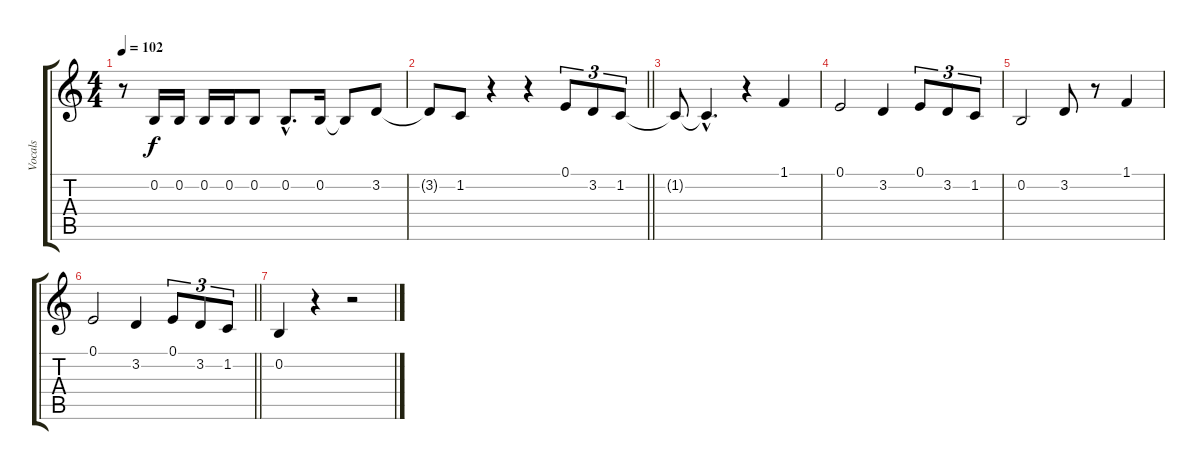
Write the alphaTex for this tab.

\track ("Vocals" "Vocals") {instrument bassoon}
\staff {score tabs}
\tuning (E4 B3 G3 D3 A2 E2) {hide}
\ts (4 4)
\tempo 102
\clef g2
\ks c
r.8{dy f} 0.2.16 0.2.16 0.2.16 0.2.16 0.2.8 0.2{hac}.8{d} 0.2.16 0.2{t}.8 3.2.8 |
\barLineRight lightlight
3.2{t}.8 1.2.8 r.4 r.4 0.1.8{tu (3 2)} 3.2.8{tu (3 2)} 1.2.8{tu (3 2)} |
1.2{t}.8 1.2{hac t}.4{d} r.4 1.1.4 |
0.1.2 3.2.4 0.1.8{tu (3 2)} 3.2.8{tu (3 2)} 1.2.8{tu (3 2)} |
0.2.2 3.2.8 r.8 1.1.4 |
\barLineRight lightlight
0.1.2 3.2.4 0.1.8{tu (3 2)} 3.2.8{tu (3 2)} 1.2.8{tu (3 2)} |
0.2.4 r.4 r.2
